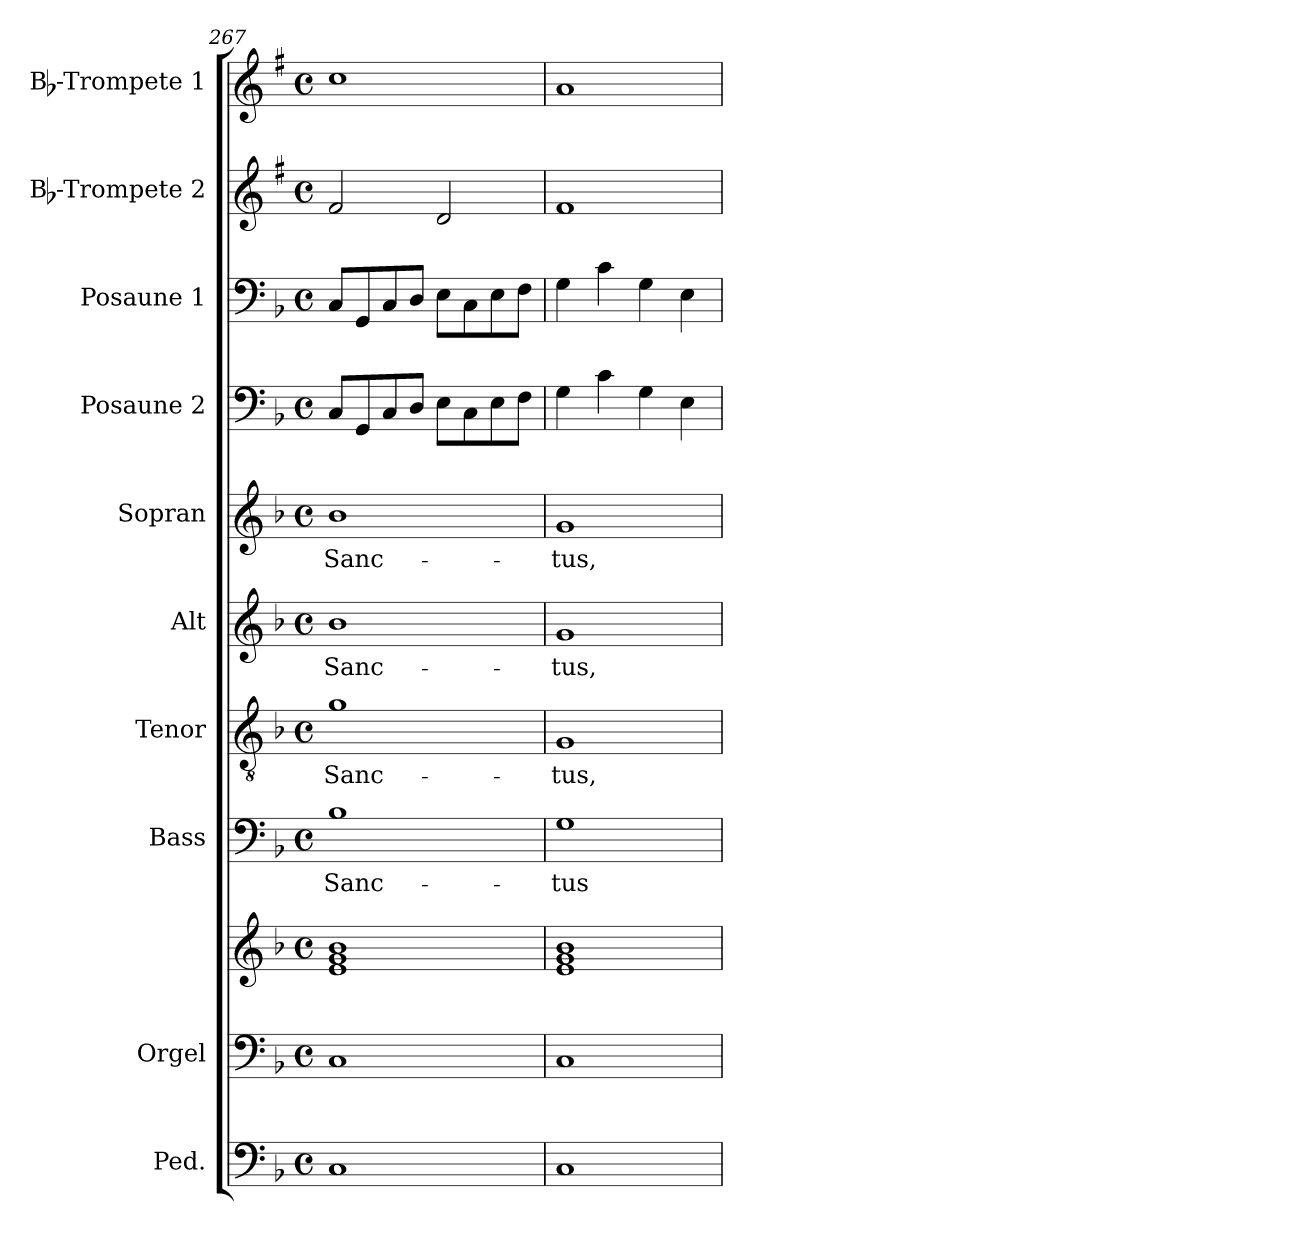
**kern	**kern	**kern	**kern	**text	**kern	**text	**kern	**text	**kern	**text	**kern	**kern	**kern	**kern
*part10	*part9	*part9	*part8	*part8	*part7	*part7	*part6	*part6	*part5	*part5	*part4	*part3	*part2	*part1
*staff11	*staff10	*staff9	*staff8	*staff8	*staff7	*staff7	*staff6	*staff6	*staff5	*staff5	*staff4	*staff3	*staff2	*staff1
*I"Ped.	*I"Orgel	*	*I"Bass	*	*I"Tenor	*	*I"Alt	*	*I"Sopran	*	*I"Posaune 2	*I"Posaune 1	*I"Bb-Trompete 2	*I"Bb-Trompete 1
*	*I'Org.	*	*I'B.	*	*I'T.	*	*I'A.	*	*I'S.	*	*I'Pos. 2	*I'Pos. 1	*I'Bb Trp. 2	*I'Bb Trp. 1
*clefF4	*clefF4	*clefG2	*clefF4	*	*clefGv2	*	*clefG2	*	*clefG2	*	*clefF4	*clefF4	*clefG2	*clefG2
*ITrd7c12	*	*	*	*	*	*	*	*	*	*	*	*	*ITrd1c2	*ITrd1c2
*k[b-]	*k[b-]	*k[b-]	*k[b-]	*	*k[b-]	*	*k[b-]	*	*k[b-]	*	*k[b-]	*k[b-]	*k[b-]	*k[b-]
*F:	*F:	*F:	*F:	*	*F:	*	*F:	*	*F:	*	*F:	*F:	*F:	*F:
*M4/4	*M4/4	*M4/4	*M4/4	*	*M4/4	*	*M4/4	*	*M4/4	*	*M4/4	*M4/4	*M4/4	*M4/4
*met(c)	*met(c)	*met(c)	*met(c)	*	*met(c)	*	*met(c)	*	*met(c)	*	*met(c)	*met(c)	*met(c)	*met(c)
=267	=267	=267	=267	=267	=267	=267	=267	=267	=267	=267	=267	=267	=267	=267
!	!	!	!	!LO:LY:b	!	!LO:LY:b	!	!LO:LY:b	!	!LO:LY:b	!	!	!	!
1CC	1C	1e 1g 1b-	1B-	Sanc-	1g	Sanc-	1b-	Sanc-	1b-	Sanc-	8C/L	8C/L	2e/	1b-
.	.	.	.	.	.	.	.	.	.	.	8GG/	8GG/	.	.
.	.	.	.	.	.	.	.	.	.	.	8C/	8C/	.	.
.	.	.	.	.	.	.	.	.	.	.	8D/J	8D/J	.	.
.	.	.	.	.	.	.	.	.	.	.	8E\L	8E\L	2c/	.
.	.	.	.	.	.	.	.	.	.	.	8C\	8C\	.	.
.	.	.	.	.	.	.	.	.	.	.	8E\	8E\	.	.
.	.	.	.	.	.	.	.	.	.	.	8F\J	8F\J	.	.
!!LO:PB:g=z
=268	=268	=268	=268	=268	=268	=268	=268	=268	=268	=268	=268	=268	=268	=268
!	!	!	!	!LO:LY:b	!	!LO:LY:b	!	!LO:LY:b	!	!LO:LY:b	!	!	!	!
1CC	1C	1e 1g 1b-	1G	-tus	1G	-tus,	1g	-tus,	1g	-tus,	4G\	4G\	1e	1g
.	.	.	.	.	.	.	.	.	.	.	4c\	4c\	.	.
.	.	.	.	.	.	.	.	.	.	.	4G\	4G\	.	.
.	.	.	.	.	.	.	.	.	.	.	4E\	4E\	.	.
=	=	=	=	=	=	=	=	=	=	=	=	=	=	=
*-	*-	*-	*-	*-	*-	*-	*-	*-	*-	*-	*-	*-	*-	*-
